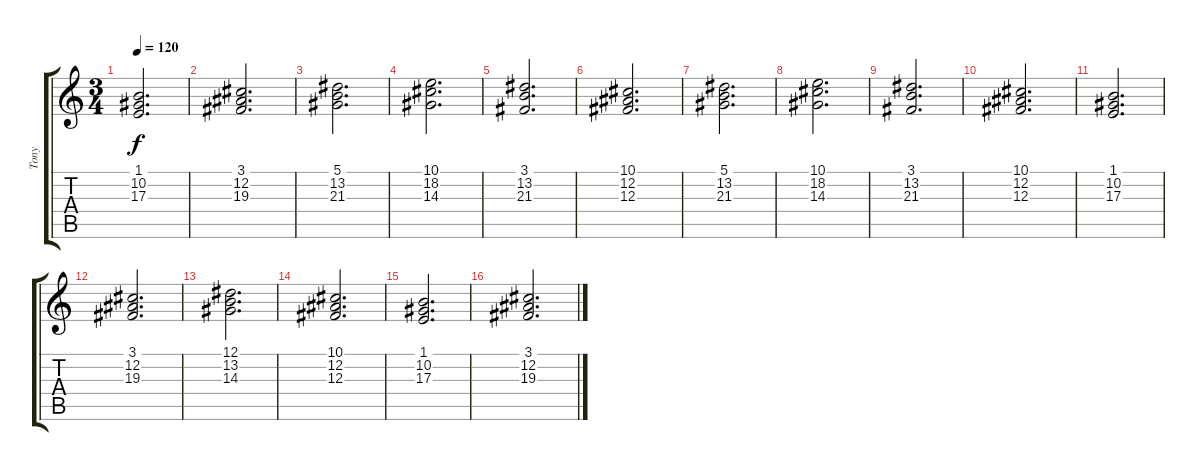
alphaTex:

\track ("Tony" "Tony") {instrument stringensemble2}
\staff {score tabs}
\tuning (Eb4 Bb3 Gb3 Db3 Ab2 Eb2) {hide}
\ts (3 4)
\tempo 120
\clef g2
\ks c
(1.1 10.2 17.3).2{d dy f} |
(3.1 12.2 19.3).2{d} |
(5.1 13.2 21.3).2{d volume 9 instrument stringensemble1} |
(10.1 18.2 14.3).2{d} |
(3.1 13.2 21.3).2{d} |
(10.1 12.2 12.3).2{d} |
(5.1 13.2 21.3).2{d instrument stringensemble1} |
(10.1 18.2 14.3).2{d} |
(3.1 13.2 21.3).2{d} |
(10.1 12.2 12.3).2{d} |
(1.1 10.2 17.3).2{d} |
(3.1 12.2 19.3).2{d} |
(12.1 13.2 14.3).2{d} |
(10.1 12.2 12.3).2{d} |
(1.1 10.2 17.3).2{d} |
(3.1 12.2 19.3).2{d}
